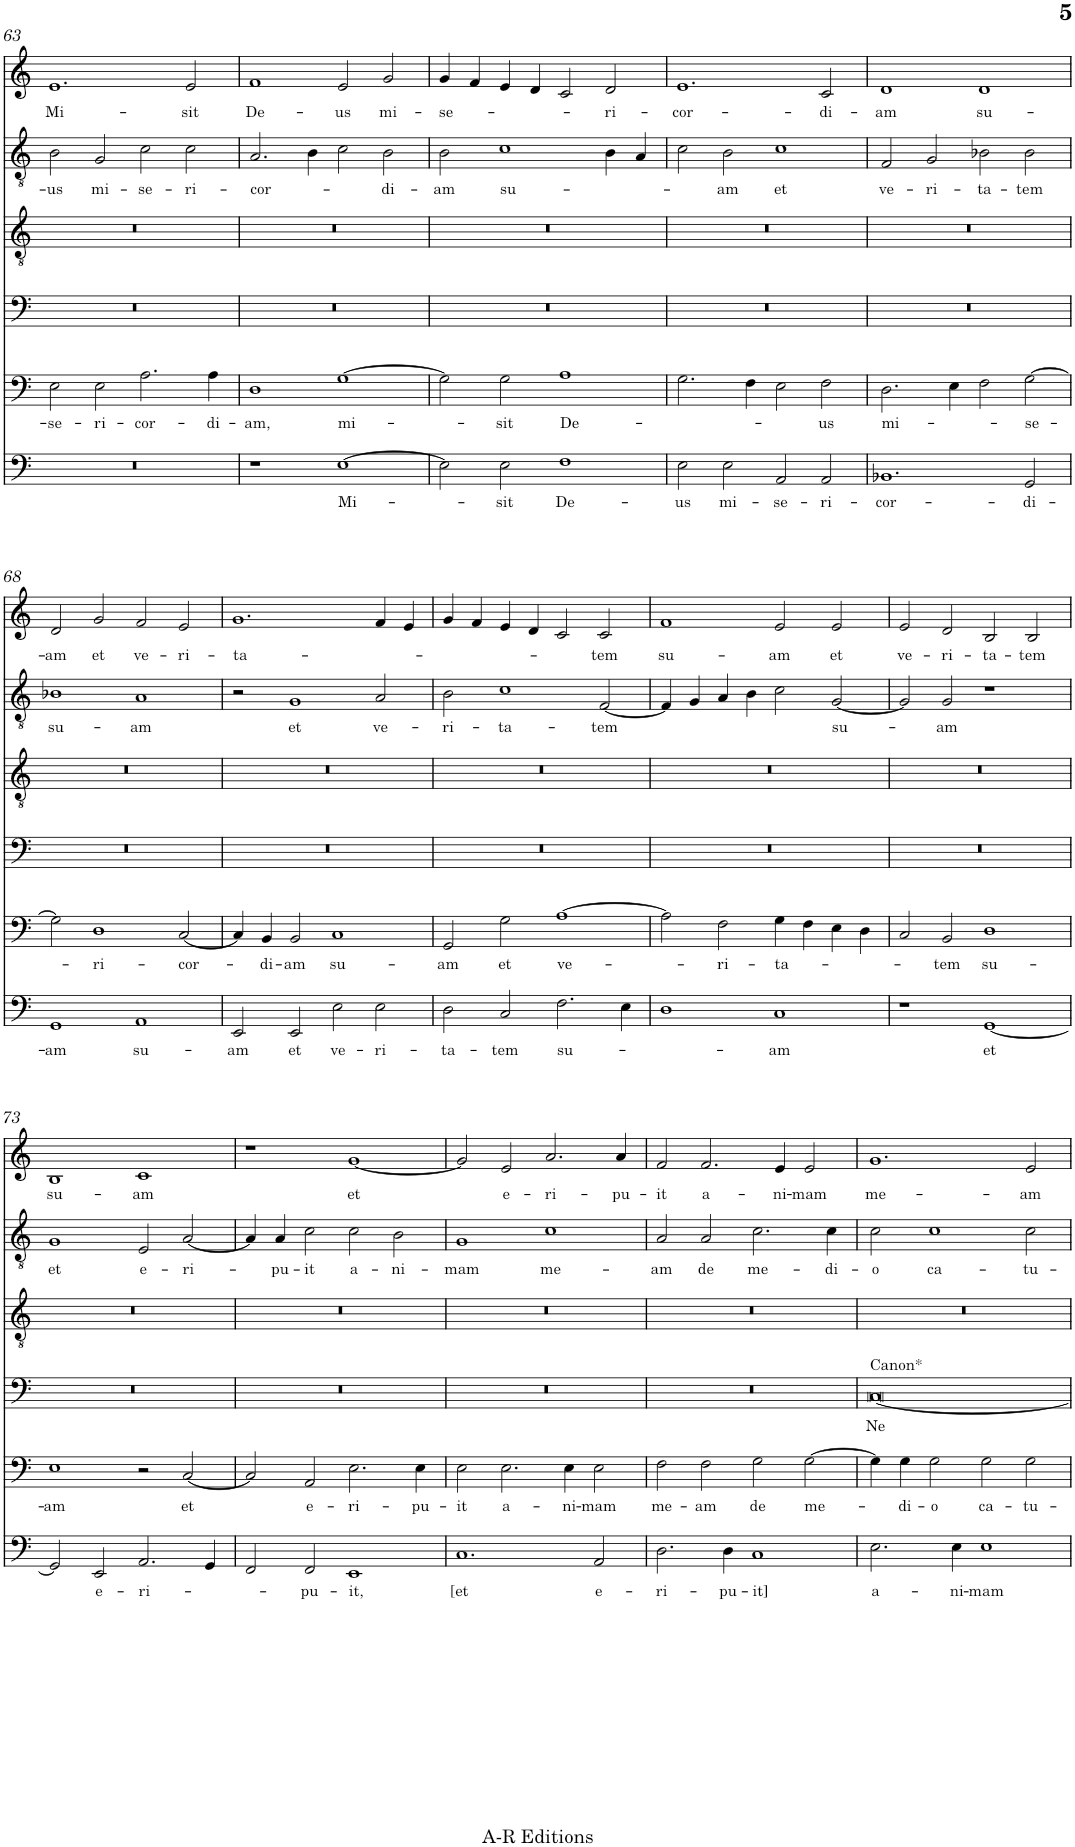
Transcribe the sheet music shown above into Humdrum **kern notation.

**kern	**text	**kern	**text	**kern	**text	**kern	**kern	**text	**kern	**text
*part6	*part6	*part5	*part5	*part4	*part4	*part3	*part2	*part2	*part1	*part1
*staff6	*staff6	*staff5	*staff5	*staff4	*staff4	*staff3	*staff2	*staff2	*staff1	*staff1
*I"Piano	*	*I"Piano	*	*I"Piano	*	*I"Piano	*I"Piano	*	*I"Piano	*
*I'Pno	*	*I'Pno	*	*I'Pno	*	*I'Pno	*I'Pno	*	*I'Pno	*
!!LO:PB:g=z
*clefF4	*	*clefF4	*	*clefF4	*	*clefGv2	*clefGv2	*	*clefG2	*
*k[]	*	*k[]	*	*k[]	*	*k[]	*k[]	*	*k[]	*
*M4/2	*	*M4/2	*	*M4/2	*	*M4/2	*M4/2	*	*M4/2	*
=63	=63	=63	=63	=63	=63	=63	=63	=63	=63	=63
!	!	!	!LO:LY:b	!	!	!	!	!LO:LY:b	!	!LO:LY:b
0r	.	2E\	-se­-	0r	.	0r	2B\	-us	1.e	Mi­-
!	!	!	!LO:LY:b	!	!	!	!	!LO:LY:b	!	!
.	.	2E\	-ri­-	.	.	.	2G/	mi-	.	.
!	!	!	!LO:LY:b	!	!	!	!	!LO:LY:b	!	!
.	.	2.A\	-cor-	.	.	.	2c\	-se­-	.	.
!	!	!	!	!	!	!	!	!LO:LY:b	!	!LO:LY:b
.	.	.	.	.	.	.	2c\	-ri­-	2e/	-sit
!	!	!	!LO:LY:b	!	!	!	!	!	!	!
.	.	4A\	-di­-	.	.	.	.	.	.	.
=64	=64	=64	=64	=64	=64	=64	=64	=64	=64	=64
!	!	!	!LO:LY:b	!	!	!	!	!LO:LY:b	!	!LO:LY:b
1r	.	1D	-am,	0r	.	0r	2.A/	-cor­-	1f	De-
.	.	.	.	.	.	.	4B\	.	.	.
!	!LO:LY:b	!	!LO:LY:b	!	!	!	!	!	!	!LO:LY:b
[1E	Mi­-	[1G	mi-	.	.	.	2c\	.	2e/	-us
!	!	!	!	!	!	!	!	!LO:LY:b	!	!LO:LY:b
.	.	.	.	.	.	.	2B\	-di-	2g/	mi­-
=65	=65	=65	=65	=65	=65	=65	=65	=65	=65	=65
!	!	!	!	!	!	!	!	!LO:LY:b	!	!LO:LY:b
2E\]	.	2G\]	.	0r	.	0r	2B\	-am	4g/	-se-
.	.	.	.	.	.	.	.	.	4f/	.
!	!LO:LY:b	!	!LO:LY:b	!	!	!	!	!LO:LY:b	!	!
2E\	-sit	2G\	-sit	.	.	.	1c	su­-	4e/	.
.	.	.	.	.	.	.	.	.	4d/	.
!	!LO:LY:b	!	!LO:LY:b	!	!	!	!	!	!	!
1F	De-	1A	De-	.	.	.	.	.	2c/	.
!	!	!	!	!	!	!	!	!	!	!LO:LY:b
.	.	.	.	.	.	.	4B\	.	2d/	-ri-
.	.	.	.	.	.	.	4A/	.	.	.
=66	=66	=66	=66	=66	=66	=66	=66	=66	=66	=66
!	!LO:LY:b	!	!	!	!	!	!	!	!	!LO:LY:b
2E\	-us	2.G\	.	0r	.	0r	2c\	.	1.e	-cor­-
!	!LO:LY:b	!	!	!	!	!	!	!LO:LY:b	!	!
2E\	mi-	.	.	.	.	.	2B\	-am	.	.
.	.	4F\	.	.	.	.	.	.	.	.
!	!LO:LY:b	!	!	!	!	!	!	!LO:LY:b	!	!
2AA/	-se-	2E\	.	.	.	.	1c	et	.	.
!	!LO:LY:b	!	!LO:LY:b	!	!	!	!	!	!	!LO:LY:b
2AA/	-ri­-	2F\	-us	.	.	.	.	.	2c/	-di-
=67	=67	=67	=67	=67	=67	=67	=67	=67	=67	=67
!	!LO:LY:b	!	!LO:LY:b	!	!	!	!	!LO:LY:b	!	!LO:LY:b
1.BB-X	-cor-	2.D\	mi­-	0r	.	0r	2F/	ve-	1d	-am
!	!	!	!	!	!	!	!	!LO:LY:b	!	!
.	.	.	.	.	.	.	2G/	-ri­-	.	.
.	.	4E\	.	.	.	.	.	.	.	.
!	!	!	!	!	!	!	!	!LO:LY:b	!	!LO:LY:b
.	.	2F\	.	.	.	.	2B-X\	-ta-	1d	su­-
!	!LO:LY:b	!	!LO:LY:b	!	!	!	!	!LO:LY:b	!	!
2GG/	-di-	[2G\	-se­-	.	.	.	2B-\	-tem	.	.
!!LO:LB:g=z
=68	=68	=68	=68	=68	=68	=68	=68	=68	=68	=68
!	!LO:LY:b	!	!	!	!	!	!	!LO:LY:b	!	!LO:LY:b
1GG	-am	2G\]	.	0r	.	0r	1B-X	su­-	2d/	-am
!	!	!	!LO:LY:b	!	!	!	!	!	!	!LO:LY:b
.	.	1D	-ri­-	.	.	.	.	.	2g/	et
!	!LO:LY:b	!	!	!	!	!	!	!LO:LY:b	!	!LO:LY:b
1AA	su-	.	.	.	.	.	1A	-am	2f/	ve­-
!	!	!	!LO:LY:b	!	!	!	!	!	!	!LO:LY:b
.	.	[2C/	-cor-	.	.	.	.	.	2e/	-ri­-
=69	=69	=69	=69	=69	=69	=69	=69	=69	=69	=69
!	!LO:LY:b	!	!	!	!	!	!	!	!	!LO:LY:b
2EE/	-am	4C/]	.	0r	.	0r	2r	.	1.g	-ta-
!	!	!	!LO:LY:b	!	!	!	!	!	!	!
.	.	4BB/	-di-	.	.	.	.	.	.	.
!	!LO:LY:b	!	!LO:LY:b	!	!	!	!	!LO:LY:b	!	!
2EE/	et	2BB/	-am	.	.	.	1G	et	.	.
!	!LO:LY:b	!	!LO:LY:b	!	!	!	!	!	!	!
2E\	ve-	1C	su­-	.	.	.	.	.	.	.
!	!LO:LY:b	!	!	!	!	!	!	!LO:LY:b	!	!
2E\	-ri­-	.	.	.	.	.	2A/	ve-	4f/	.
.	.	.	.	.	.	.	.	.	4e/	.
=70	=70	=70	=70	=70	=70	=70	=70	=70	=70	=70
!	!LO:LY:b	!	!LO:LY:b	!	!	!	!	!LO:LY:b	!	!
2D\	-ta-	2GG/	-am	0r	.	0r	2B\	-ri­-	4g/	.
.	.	.	.	.	.	.	.	.	4f/	.
!	!LO:LY:b	!	!LO:LY:b	!	!	!	!	!LO:LY:b	!	!
2C/	-tem	2G\	et	.	.	.	1c	-ta­-	4e/	.
.	.	.	.	.	.	.	.	.	4d/	.
!	!LO:LY:b	!	!LO:LY:b	!	!	!	!	!	!	!
2.F\	su­-	[1A	ve-	.	.	.	.	.	2c/	.
!	!	!	!	!	!	!	!	!LO:LY:b	!	!LO:LY:b
.	.	.	.	.	.	.	[2F/	-tem	2c/	-tem
4E\	.	.	.	.	.	.	.	.	.	.
=71	=71	=71	=71	=71	=71	=71	=71	=71	=71	=71
!	!	!	!	!	!	!	!	!	!	!LO:LY:b
1D	.	2A\]	.	0r	.	0r	4F/]	.	1f	su­-
.	.	.	.	.	.	.	4G/	.	.	.
!	!	!	!LO:LY:b	!	!	!	!	!	!	!
.	.	2F\	-ri­-	.	.	.	4A/	.	.	.
.	.	.	.	.	.	.	4B\	.	.	.
!	!LO:LY:b	!	!LO:LY:b	!	!	!	!	!	!	!LO:LY:b
1C	-am	4G\	-ta-	.	.	.	2c\	.	2e/	-am
.	.	4F\	.	.	.	.	.	.	.	.
!	!	!	!	!	!	!	!	!LO:LY:b	!	!LO:LY:b
.	.	4E\	.	.	.	.	[2G/	su­-	2e/	et
.	.	4D\	.	.	.	.	.	.	.	.
=72	=72	=72	=72	=72	=72	=72	=72	=72	=72	=72
!	!	!	!	!	!	!	!	!	!	!LO:LY:b
1r	.	2C/	.	0r	.	0r	2G/]	.	2e/	ve-
!	!	!	!LO:LY:b	!	!	!	!	!LO:LY:b	!	!LO:LY:b
.	.	2BB/	-tem	.	.	.	2G/	-am	2d/	-ri-
!	!LO:LY:b	!	!LO:LY:b	!	!	!	!	!	!	!LO:LY:b
[1GG	et	1D	su­-	.	.	.	1r	.	2B/	-ta­-
!	!	!	!	!	!	!	!	!	!	!LO:LY:b
.	.	.	.	.	.	.	.	.	2B/	-tem
!!LO:LB:g=z
=73	=73	=73	=73	=73	=73	=73	=73	=73	=73	=73
!	!	!	!LO:LY:b	!	!	!	!	!LO:LY:b	!	!LO:LY:b
2GG/]	.	1E	-am	0r	.	0r	1G	et	1B	su­-
!	!LO:LY:b	!	!	!	!	!	!	!	!	!
2EE/	e-	.	.	.	.	.	.	.	.	.
!	!LO:LY:b	!	!	!	!	!	!	!LO:LY:b	!	!LO:LY:b
2.AA/	-ri­-	2r	.	.	.	.	2E/	e-	1c	-am
!	!	!	!LO:LY:b	!	!	!	!	!LO:LY:b	!	!
.	.	[2C/	et	.	.	.	[2A/	-ri-	.	.
4GG/	.	.	.	.	.	.	.	.	.	.
=74	=74	=74	=74	=74	=74	=74	=74	=74	=74	=74
2FF/	.	2C/]	.	0r	.	0r	4A/]	.	1r	.
!	!	!	!	!	!	!	!	!LO:LY:b	!	!
.	.	.	.	.	.	.	4A/	-pu-	.	.
!	!LO:LY:b	!	!LO:LY:b	!	!	!	!	!LO:LY:b	!	!
2FF/	-pu-	2AA/	e­-	.	.	.	2c\	-it	.	.
!	!LO:LY:b	!	!LO:LY:b	!	!	!	!	!LO:LY:b	!	!LO:LY:b
1EE	-it,	2.E\	-ri­-	.	.	.	2c\	a­-	[1g	et
!	!	!	!	!	!	!	!	!LO:LY:b	!	!
.	.	.	.	.	.	.	2B\	-ni-	.	.
!	!	!	!LO:LY:b	!	!	!	!	!	!	!
.	.	4E\	-pu­-	.	.	.	.	.	.	.
=75	=75	=75	=75	=75	=75	=75	=75	=75	=75	=75
!	!LO:LY:b	!	!LO:LY:b	!	!	!	!	!LO:LY:b	!	!
1.C	[et	2E\	-it	0r	.	0r	1G	-mam	2g/]	.
!	!	!	!LO:LY:b	!	!	!	!	!	!	!LO:LY:b
.	.	2.E\	a­-	.	.	.	.	.	2e/	e­-
!	!	!	!	!	!	!	!	!LO:LY:b	!	!LO:LY:b
.	.	.	.	.	.	.	1c	me-	2.a/	-ri­-
!	!	!	!LO:LY:b	!	!	!	!	!	!	!
.	.	4E\	-ni-	.	.	.	.	.	.	.
!	!LO:LY:b	!	!LO:LY:b	!	!	!	!	!	!	!
2AA/	e-	2E\	-mam	.	.	.	.	.	.	.
!	!	!	!	!	!	!	!	!	!	!LO:LY:b
.	.	.	.	.	.	.	.	.	4a/	-pu­-
=76	=76	=76	=76	=76	=76	=76	=76	=76	=76	=76
!	!LO:LY:b	!	!LO:LY:b	!	!	!	!	!LO:LY:b	!	!LO:LY:b
2.D\	-ri­-	2F\	me­-	0r	.	0r	2A/	-am	2f/	-it
!	!	!	!LO:LY:b	!	!	!	!	!LO:LY:b	!	!LO:LY:b
.	.	2F\	-am	.	.	.	2A/	de	2.f/	a­-
!	!LO:LY:b	!	!	!	!	!	!	!	!	!
4D\	-pu-	.	.	.	.	.	.	.	.	.
!	!LO:LY:b	!	!LO:LY:b	!	!	!	!	!LO:LY:b	!	!
1C	-it]	2G\	de	.	.	.	2.c\	me-	.	.
!	!	!	!	!	!	!	!	!	!	!LO:LY:b
.	.	.	.	.	.	.	.	.	4e/	-ni-
!	!	!	!LO:LY:b	!	!	!	!	!	!	!LO:LY:b
.	.	[2G\	me-	.	.	.	.	.	2e/	-mam
!	!	!	!	!	!	!	!	!LO:LY:b	!	!
.	.	.	.	.	.	.	4c\	-di-	.	.
=77	=77	=77	=77	=77	=77	=77	=77	=77	=77	=77
!	!	!	!	!LO:TX:a:t=Canon*	!	!	!	!	!	!
!	!LO:LY:b	!	!	!	!LO:LY:b	!	!	!LO:LY:b	!	!LO:LY:b
2.E\	a­-	4G\]	.	[0C	Ne	0r	2c\	-o	1.g	me­-
!	!	!	!LO:LY:b	!	!	!	!	!	!	!
.	.	4G\	-di-	.	.	.	.	.	.	.
!	!	!	!LO:LY:b	!	!	!	!	!LO:LY:b	!	!
.	.	2G\	-o	.	.	.	1c	ca­-	.	.
!	!LO:LY:b	!	!	!	!	!	!	!	!	!
4E\	-ni-	.	.	.	.	.	.	.	.	.
!	!LO:LY:b	!	!LO:LY:b	!	!	!	!	!	!	!
1E	-mam	2G\	ca-	.	.	.	.	.	.	.
!	!	!	!LO:LY:b	!	!	!	!	!LO:LY:b	!	!LO:LY:b
.	.	2G\	-tu-	.	.	.	2c\	-tu­-	2e/	-am
=	=	=	=	=	=	=	=	=	=	=
*-	*-	*-	*-	*-	*-	*-	*-	*-	*-	*-
